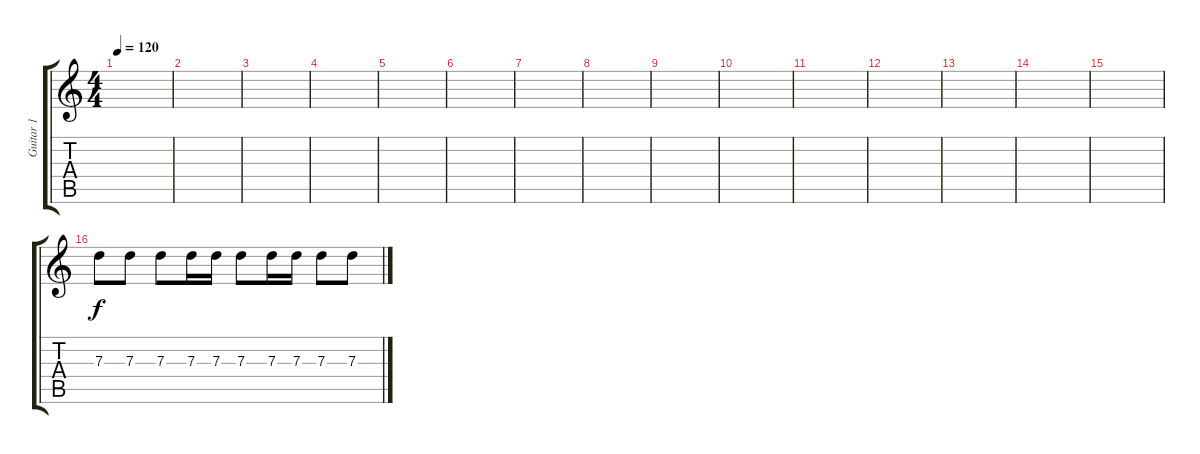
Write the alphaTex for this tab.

\track ("Guitar 1" "Guitar 1") {instrument distortionguitar}
\staff {score tabs}
\tuning (E4 B3 G3 D3 A2 E2) {hide}
\ts (4 4)
\tempo 120
\clef g2
\ks c
|
|
|
|
|
|
|
|
|
|
|
|
|
|
|
7.3.8 7.3.8 7.3.8 7.3.16 7.3.16 7.3.8 7.3.16 7.3.16 7.3.8 7.3.8
